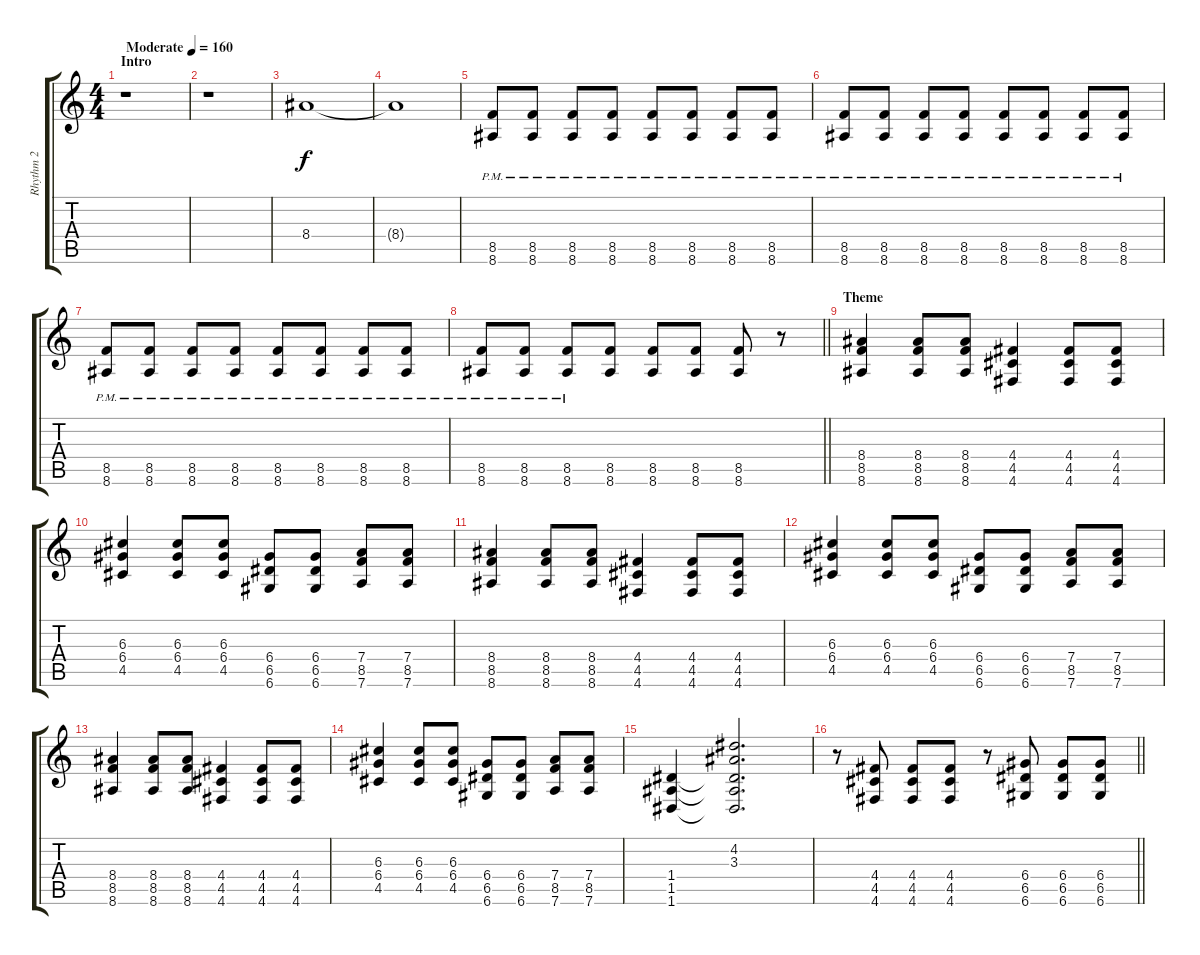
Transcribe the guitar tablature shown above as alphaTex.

\track ("Rhythm 2" "Rhythm 2") {instrument overdrivenguitar}
\staff {score tabs}
\tuning (E4 B3 G3 D3 A2 D2) {hide}
\ts (4 4)
\section ("" "Intro")
\tempo (160 "Moderate")
\clef g2
\ks c
r.1{dy f instrument overdrivenguitar} |
r.1 |
8.4.1 |
8.4{t}.1 |
(8.5{pm} 8.6{pm}).8{volume 13} (8.5{pm} 8.6{pm}).8 (8.5{pm} 8.6{pm}).8 (8.5{pm} 8.6{pm}).8 (8.5{pm} 8.6{pm}).8 (8.5{pm} 8.6{pm}).8 (8.5{pm} 8.6{pm}).8 (8.5{pm} 8.6{pm}).8 |
(8.5{pm} 8.6{pm}).8 (8.5{pm} 8.6{pm}).8 (8.5{pm} 8.6{pm}).8 (8.5{pm} 8.6{pm}).8 (8.5{pm} 8.6{pm}).8 (8.5{pm} 8.6{pm}).8 (8.5{pm} 8.6{pm}).8 (8.5{pm} 8.6{pm}).8 |
(8.5{pm} 8.6{pm}).8 (8.5{pm} 8.6{pm}).8 (8.5{pm} 8.6{pm}).8 (8.5{pm} 8.6{pm}).8 (8.5{pm} 8.6{pm}).8 (8.5{pm} 8.6{pm}).8 (8.5{pm} 8.6{pm}).8 (8.5{pm} 8.6{pm}).8 |
\barLineRight lightlight
(8.5{pm} 8.6{pm}).8 (8.5{pm} 8.6{pm}).8 (8.5{pm} 8.6{pm}).8 (8.5 8.6).8 (8.5 8.6).8 (8.5 8.6).8 (8.5 8.6).8 r.8 |
\section ("" "Theme")
(8.4 8.5 8.6).4 (8.4 8.5 8.6).8 (8.4 8.5 8.6).8 (4.4 4.5 4.6).4 (4.4 4.5 4.6).8 (4.4 4.5 4.6).8 |
(6.3 6.4 4.5).4 (6.3 6.4 4.5).8 (6.3 6.4 4.5).8 (6.4 6.5 6.6).8 (6.4 6.5 6.6).8 (7.4 8.5 7.6).8 (7.4 8.5 7.6).8 |
(8.4 8.5 8.6).4 (8.4 8.5 8.6).8 (8.4 8.5 8.6).8 (4.4 4.5 4.6).4 (4.4 4.5 4.6).8 (4.4 4.5 4.6).8 |
(6.3 6.4 4.5).4 (6.3 6.4 4.5).8 (6.3 6.4 4.5).8 (6.4 6.5 6.6).8 (6.4 6.5 6.6).8 (7.4 8.5 7.6).8 (7.4 8.5 7.6).8 |
(8.4 8.5 8.6).4 (8.4 8.5 8.6).8 (8.4 8.5 8.6).8 (4.4 4.5 4.6).4 (4.4 4.5 4.6).8 (4.4 4.5 4.6).8 |
(6.3 6.4 4.5).4 (6.3 6.4 4.5).8 (6.3 6.4 4.5).8 (6.4 6.5 6.6).8 (6.4 6.5 6.6).8 (7.4 8.5 7.6).8 (7.4 8.5 7.6).8 |
(1.4 1.5 1.6).4 (4.2 3.3 1.4{t} 1.5{t} 1.6{t}).2{d} |
\barLineRight lightlight
r.8 (4.4 4.5 4.6).8 (4.4 4.5 4.6).8 (4.4 4.5 4.6).8 r.8 (6.4 6.5 6.6).8 (6.4 6.5 6.6).8 (6.4 6.5 6.6).8
